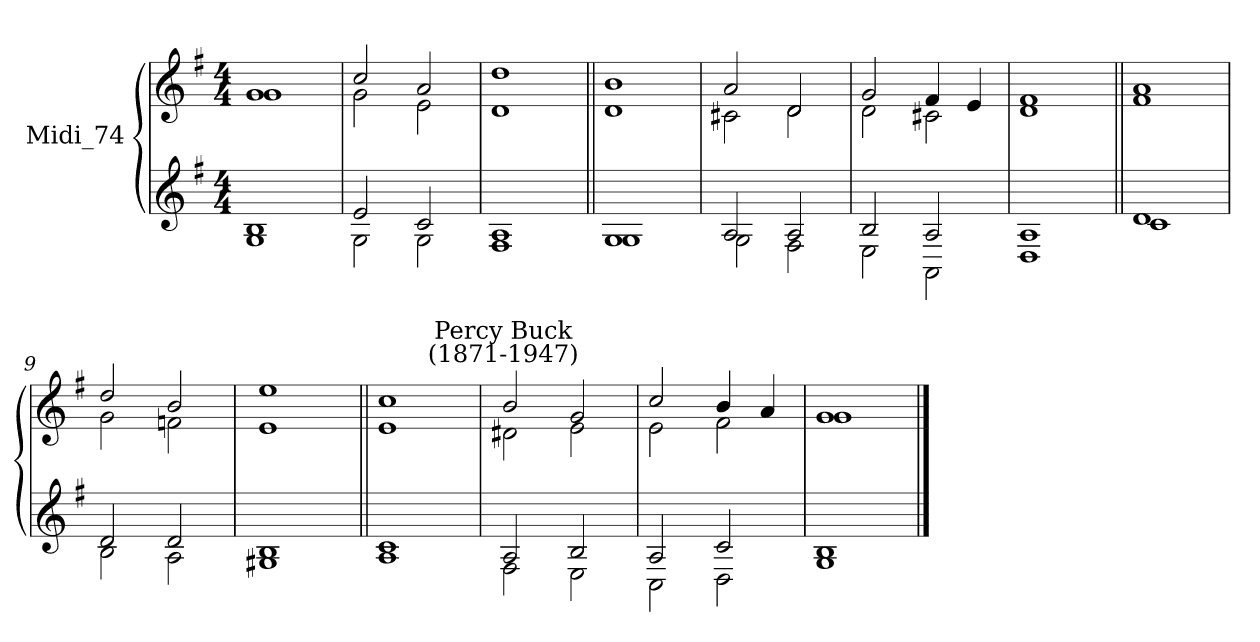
**kern	**kern
*part2	*part1
*staff2	*staff1
*I"Midi_74	*I"Midi_74
*clefG2	*clefG2
*k[f#]	*k[f#]
*G:	*G:
*M4/4	*M4/4
=1	=1
*^	*^
1B/	1G\	1g/	1g\
=2	=2	=2	=2
2e/	2G\	2cc/	2g\
2c/	2G\	2a/	2e\
=3	=3	=3	=3
1A/	1F#\	1dd/	1d\
=4||	=4||	=4||	=4||
1G/	1G\	1b/	1d\
=5	=5	=5	=5
2A/	2G\	2a/	2c#X\
2A/	2F#\	2d/	2d\
=6	=6	=6	=6
2B/	2E\	2g/	2d\
2A/	2AA\	4f#/	2c#X\
.	.	4e/	.
=7	=7	=7	=7
1A/	1D\	1f#/	1d\
=8||	=8||	=8||	=8||
1d/	1c\	1a/	1f#\
=9	=9	=9	=9
2d/	2B\	2dd/	2g\
2d/	2A\	2b/	2fn\
=10	=10	=10	=10
1B/	1G#X\	1ee/	1e\
=11||	=11||	=11||	=11||
1c/	1A\	1cc/	1e\
=12	=12	=12	=12
!	!	!LO:TX:a:cj:t=Percy Buck\n(1871-1947)	!
2A/	2F#\	2b/	2d#X\
2B/	2E\	2g/	2e\
=13	=13	=13	=13
2A/	2C\	2cc/	2e\
2c/	2D\	4b/	2f#\
.	.	4a/	.
=14	=14	=14	=14
1B/	1G\	1g/	1g\
*v	*v	*	*
*	*v	*v
==	==
*-	*-
